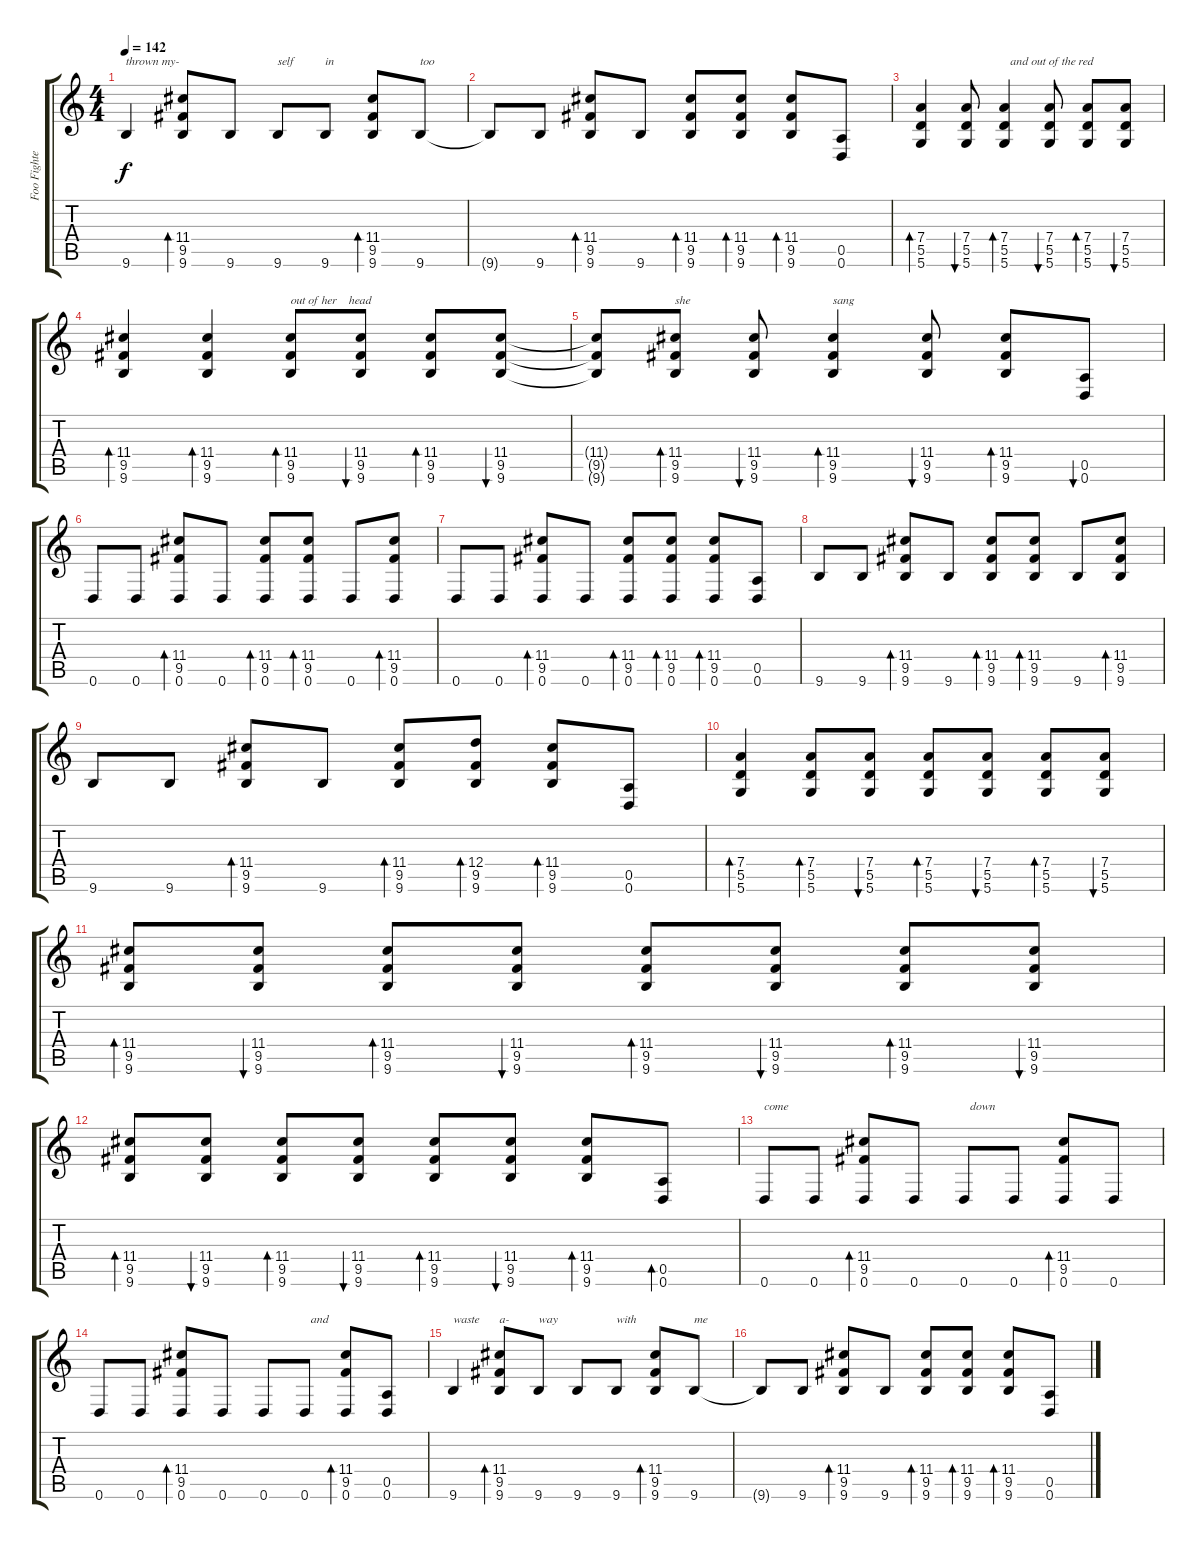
\track ("Foo Fighters" "Foo Fighte") {instrument acousticguitarsteel}
\staff {score tabs}
\tuning (E4 B3 G3 D3 A2 D2) {hide}
\ts (4 4)
\tempo 142
\clef g2
\ks c
9.6.4{txt "thrown my-" dy f} (11.4 9.5 9.6).8{bd 60} 9.6.8 9.6.8{txt "self"} 9.6.8{txt "in"} (11.4 9.5 9.6).8{bd 60} 9.6.8{txt "too"} |
9.6{t}.8 9.6.8 (11.4 9.5 9.6).8{bd 60} 9.6.8 (11.4 9.5 9.6).8{bd 60} (11.4 9.5 9.6).8{bd 60} (11.4 9.5 9.6).8{bd 60} (0.5 0.6).8 |
(7.4 5.5 5.6).4{bd 60} (7.4 5.5 5.6).8{bu 60} (7.4 5.5 5.6).4{bd 60 txt "  and out of the red"} (7.4 5.5 5.6).8{bu 60} (7.4 5.5 5.6).8{bd 60} (7.4 5.5 5.6).8{bu 60} |
(11.4 9.5 9.6).4{bd 60} (11.4 9.5 9.6).4{bd 60} (11.4 9.5 9.6).8{bd 60 txt "out of her    head"} (11.4 9.5 9.6).8{bu 60} (11.4 9.5 9.6).8{bd 60} (11.4 9.5 9.6).8{bu 60} |
(11.4{t} 9.5{t} 9.6{t}).8 (11.4 9.5 9.6).8{bd 60 txt "she"} (11.4 9.5 9.6).8{bu 60} (11.4 9.5 9.6).4{bd 60 txt "sang"} (11.4 9.5 9.6).8{bu 60} (11.4 9.5 9.6).8{bd 60} (0.5 0.6).8{bu 60} |
0.6.8 0.6.8 (11.4 9.5 0.6).8{bd 60} 0.6.8 (11.4 9.5 0.6).8{bd 60} (11.4 9.5 0.6).8{bd 60} 0.6.8 (11.4 9.5 0.6).8{bd 60} |
0.6.8 0.6.8 (11.4 9.5 0.6).8{bd 60} 0.6.8 (11.4 9.5 0.6).8{bd 60} (11.4 9.5 0.6).8{bd 60} (11.4 9.5 0.6).8{bd 60} (0.5 0.6).8 |
9.6.8 9.6.8 (11.4 9.5 9.6).8{bd 60} 9.6.8 (11.4 9.5 9.6).8{bd 60} (11.4 9.5 9.6).8{bd 60} 9.6.8 (11.4 9.5 9.6).8{bd 60} |
9.6.8 9.6.8 (11.4 9.5 9.6).8{bd 60} 9.6.8 (11.4 9.5 9.6).8{bd 60} (12.4 9.5 9.6).8{bd 60} (11.4 9.5 9.6).8{bd 60} (0.5 0.6).8 |
(7.4 5.5 5.6).4{bd 60} (7.4 5.5 5.6).8{bd 60} (7.4 5.5 5.6).8{bu 60} (7.4 5.5 5.6).8{bd 60} (7.4 5.5 5.6).8{bu 60} (7.4 5.5 5.6).8{bd 60} (7.4 5.5 5.6).8{bu 60} |
(11.4 9.5 9.6).8{bd 60} (11.4 9.5 9.6).8{bu 60} (11.4 9.5 9.6).8{bd 60} (11.4 9.5 9.6).8{bu 60} (11.4 9.5 9.6).8{bd 60} (11.4 9.5 9.6).8{bu 60} (11.4 9.5 9.6).8{bd 60} (11.4 9.5 9.6).8{bu 60} |
(11.4 9.5 9.6).8{bd 60} (11.4 9.5 9.6).8{bu 60} (11.4 9.5 9.6).8{bd 60} (11.4 9.5 9.6).8{bu 60} (11.4 9.5 9.6).8{bd 60} (11.4 9.5 9.6).8{bu 60} (11.4 9.5 9.6).8{bd 60} (0.5 0.6).8{bd 60} |
0.6.8{txt "come"} 0.6.8 (11.4 9.5 0.6).8{bd 60} 0.6.8 0.6.8{txt "  down"} 0.6.8 (11.4 9.5 0.6).8{bd 60} 0.6.8 |
0.6.8 0.6.8 (11.4 9.5 0.6).8{bd 60} 0.6.8 0.6.8 0.6.8{txt "  and"} (11.4 9.5 0.6).8{bd 60} (0.5 0.6).8 |
9.6.4{txt "waste"} (11.4 9.5 9.6).8{bd 60 txt "a-"} 9.6.8{txt "way"} 9.6.8 9.6.8{txt "with"} (11.4 9.5 9.6).8{bd 60} 9.6.8{txt "me"} |
9.6{t}.8 9.6.8 (11.4 9.5 9.6).8{bd 60} 9.6.8 (11.4 9.5 9.6).8{bd 60} (11.4 9.5 9.6).8{bd 60} (11.4 9.5 9.6).8{bd 60} (0.5 0.6).8
